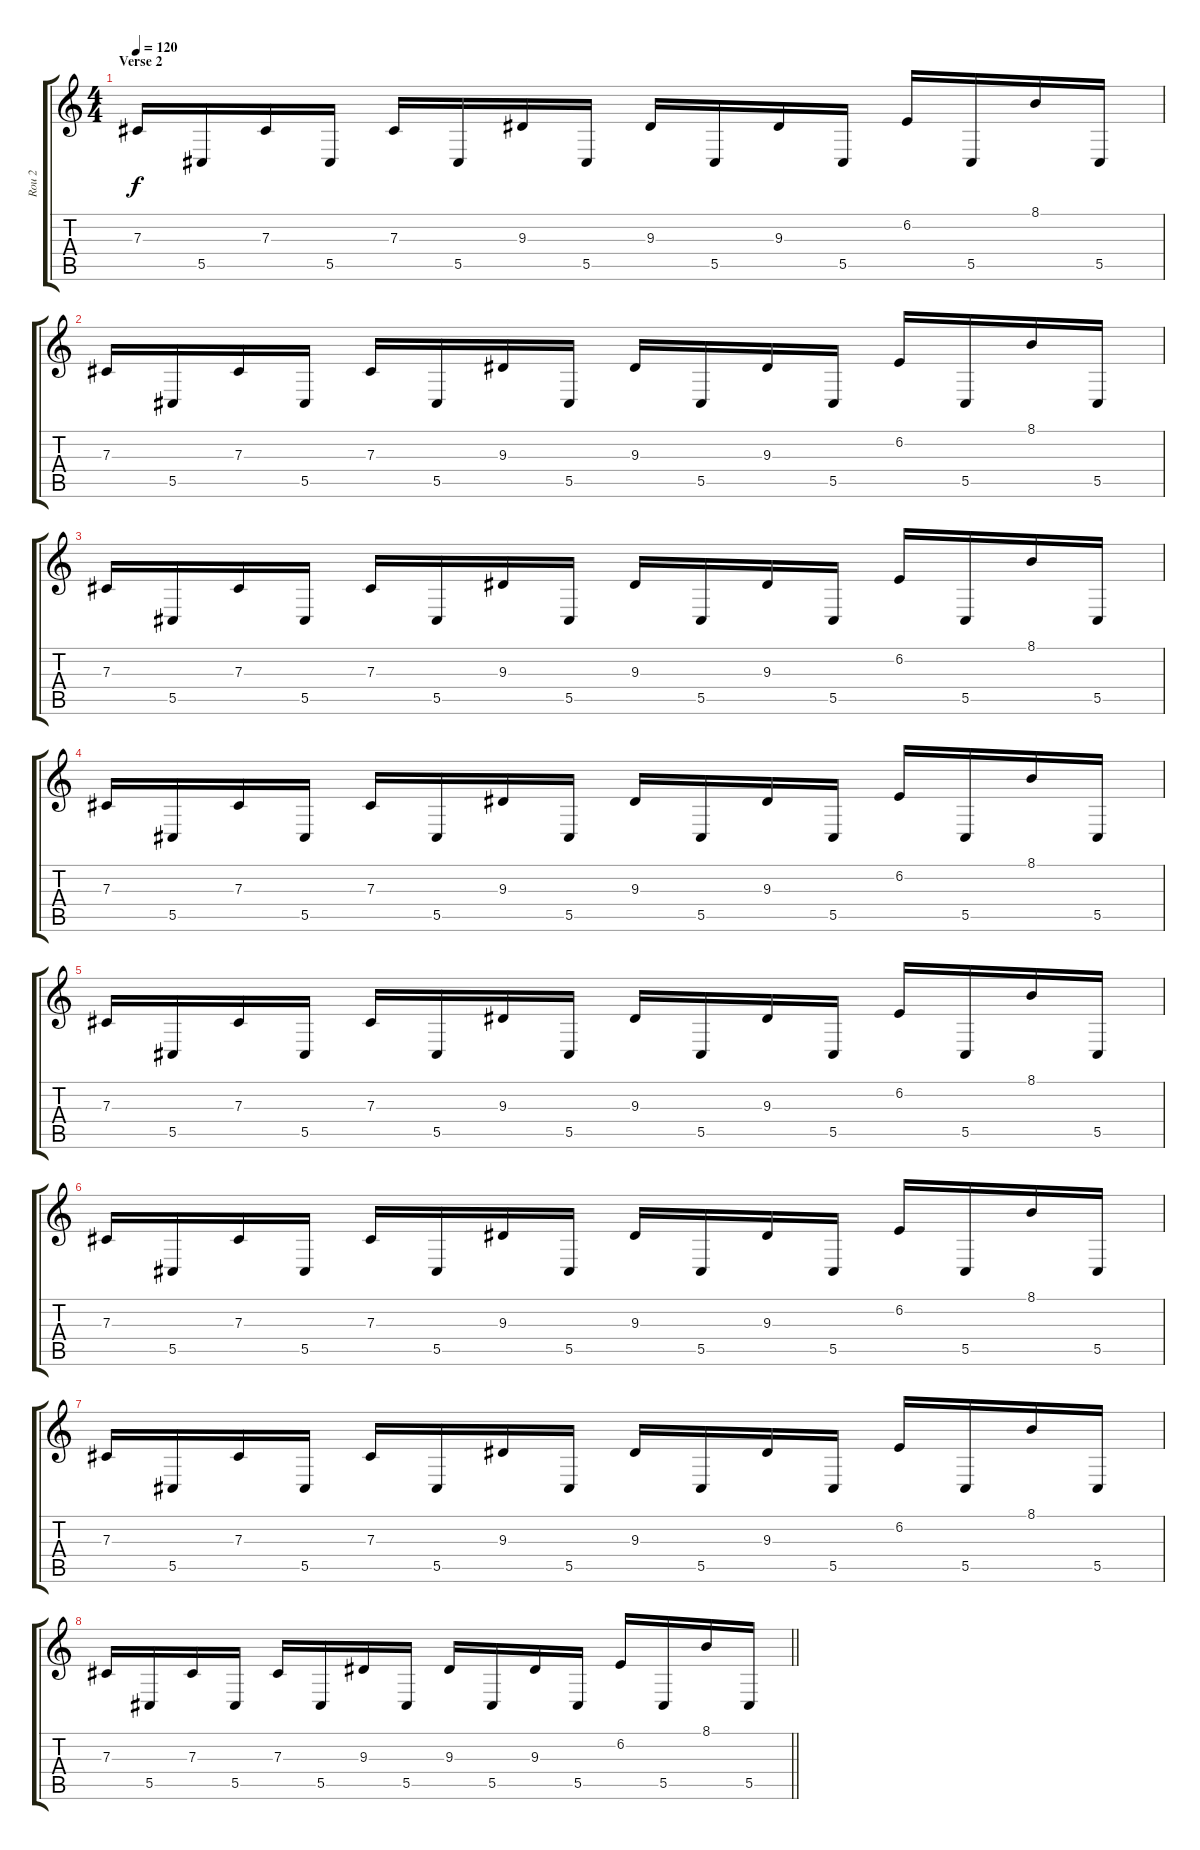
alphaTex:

\track ("Rou 2" "Rou 2") {instrument pad7halo}
\staff {score tabs}
\tuning (Eb4 Bb3 Gb3 Db3 Ab2 Db2) {hide}
\ts (4 4)
\section ("" "Verse 2")
\tempo 120
\clef g2
\ks c
7.3.16{dy f} 5.5.16 7.3.16 5.5.16 7.3.16 5.5.16 9.3.16 5.5.16 9.3.16 5.5.16 9.3.16 5.5.16 6.2.16 5.5.16 8.1.16 5.5.16 |
7.3.16 5.5.16 7.3.16 5.5.16 7.3.16 5.5.16 9.3.16 5.5.16 9.3.16 5.5.16 9.3.16 5.5.16 6.2.16 5.5.16 8.1.16 5.5.16 |
7.3.16 5.5.16 7.3.16 5.5.16 7.3.16 5.5.16 9.3.16 5.5.16 9.3.16 5.5.16 9.3.16 5.5.16 6.2.16 5.5.16 8.1.16 5.5.16 |
7.3.16 5.5.16 7.3.16 5.5.16 7.3.16 5.5.16 9.3.16 5.5.16 9.3.16 5.5.16 9.3.16 5.5.16 6.2.16 5.5.16 8.1.16 5.5.16 |
7.3.16 5.5.16 7.3.16 5.5.16 7.3.16 5.5.16 9.3.16 5.5.16 9.3.16 5.5.16 9.3.16 5.5.16 6.2.16 5.5.16 8.1.16 5.5.16 |
7.3.16 5.5.16 7.3.16 5.5.16 7.3.16 5.5.16 9.3.16 5.5.16 9.3.16 5.5.16 9.3.16 5.5.16 6.2.16 5.5.16 8.1.16 5.5.16 |
7.3.16 5.5.16 7.3.16 5.5.16 7.3.16 5.5.16 9.3.16 5.5.16 9.3.16 5.5.16 9.3.16 5.5.16 6.2.16 5.5.16 8.1.16 5.5.16 |
\barLineRight lightlight
7.3.16 5.5.16 7.3.16 5.5.16 7.3.16 5.5.16 9.3.16 5.5.16 9.3.16 5.5.16 9.3.16 5.5.16 6.2.16 5.5.16 8.1.16 5.5.16
